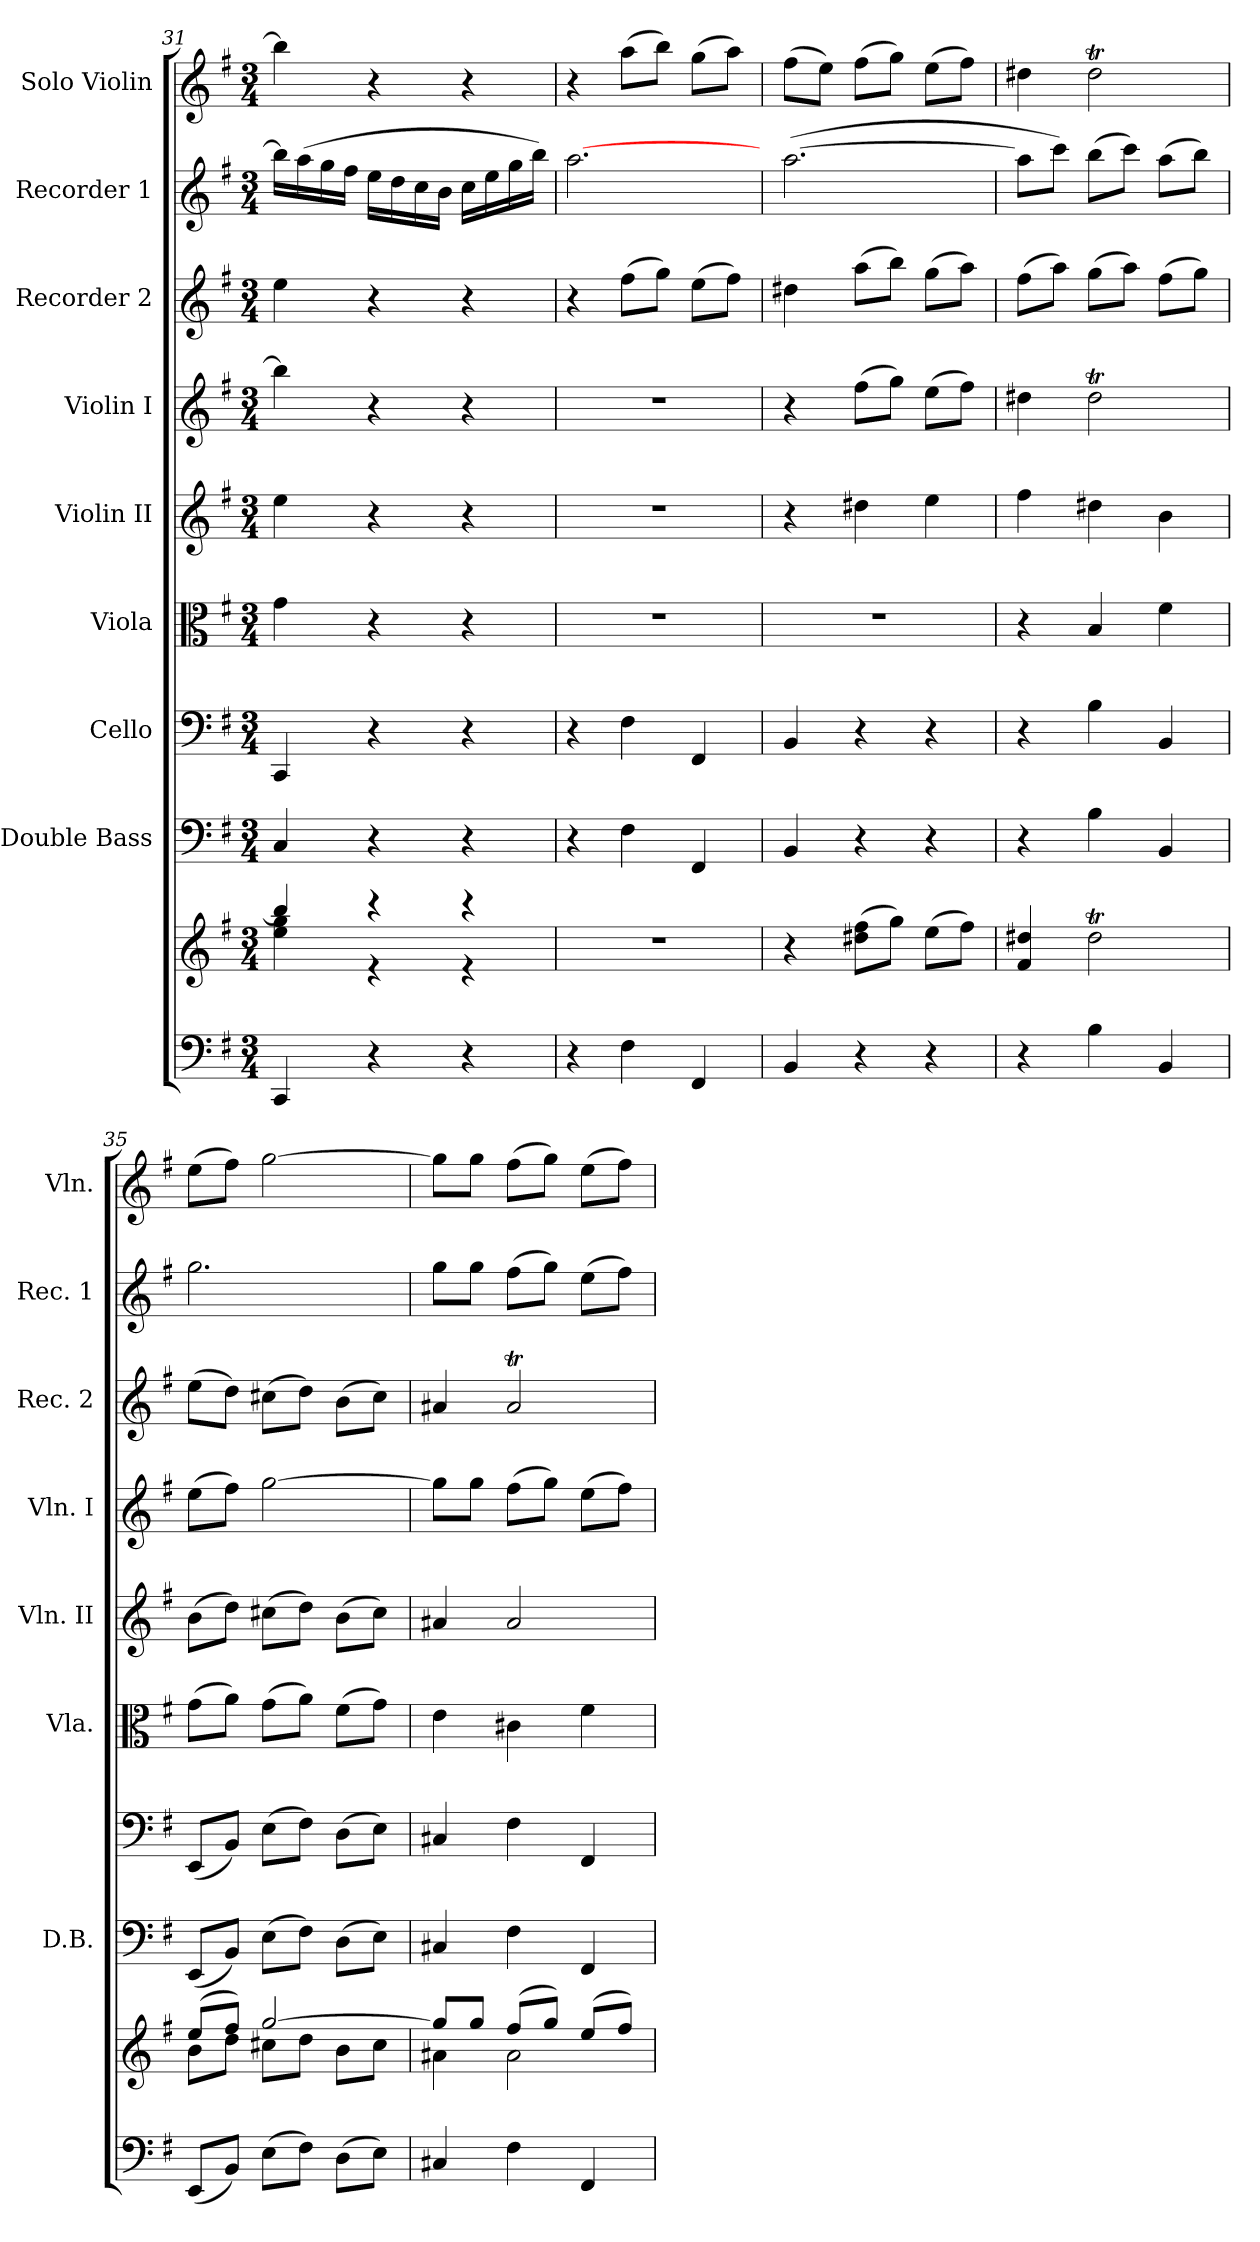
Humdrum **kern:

**kern	**kern	**kern	**kern	**kern	**kern	**kern	**kern	**kern	**kern
*part9	*part9	*part8	*part7	*part6	*part5	*part4	*part3	*part2	*part1
*staff10	*staff9	*staff8	*staff7	*staff6	*staff5	*staff4	*staff3	*staff2	*staff1
*	*	*I"Double Bass	*I"Cello	*I"Viola	*I"Violin II	*I"Violin I	*I"Recorder 2	*I"Recorder 1	*I"Solo Violin
*	*	*I'D.B.	*	*I'Vla.	*I'Vln. II	*I'Vln. I	*I'Rec. 2	*I'Rec. 1	*I'Vln.
!!LO:PB:g=z
*clefF4	*clefG2	*clefF4	*clefF4	*clefC3	*clefG2	*clefG2	*clefG2	*clefG2	*clefG2
*	*	*ITrd7c12	*	*	*	*	*	*	*
*k[f#]	*k[f#]	*k[f#]	*k[f#]	*k[f#]	*k[f#]	*k[f#]	*k[f#]	*k[f#]	*k[f#]
*G:	*G:	*G:	*G:	*G:	*G:	*G:	*G:	*G:	*G:
*M3/4	*M3/4	*M3/4	*M3/4	*M3/4	*M3/4	*M3/4	*M3/4	*M3/4	*M3/4
=31	=31	=31	=31	=31	=31	=31	=31	=31	=31
*	*^	*	*	*	*	*	*	*	*
4CC/	4bb/]	4ee\ 4gg\	4CC/	4CC/	4g\	4ee\	4bb\]	4ee\	16bb\LL]	4bb\]
.	.	.	.	.	.	.	.	.	(>16aa\	.
.	.	.	.	.	.	.	.	.	16gg\	.
.	.	.	.	.	.	.	.	.	16ff#\JJ	.
4r	4r	4r	4r	4r	4r	4r	4r	4r	16ee\LL	4r
.	.	.	.	.	.	.	.	.	16dd\	.
.	.	.	.	.	.	.	.	.	16cc\	.
.	.	.	.	.	.	.	.	.	16b\JJ	.
4r	4r	4r	4r	4r	4r	4r	4r	4r	16cc\LL	4r
.	.	.	.	.	.	.	.	.	16ee\	.
.	.	.	.	.	.	.	.	.	16gg\	.
.	.	.	.	.	.	.	.	.	16bb\JJ)	.
*	*v	*v	*	*	*	*	*	*	*	*
=32	=32	=32	=32	=32	=32	=32	=32	=32	=32
4r	2.r	4r	4r	2.r	2.r	2.r	4r	[2.aa\	4r
4F#\	.	4FF#\	4F#\	.	.	.	(>8ff#\L	.	(>8aa\L
.	.	.	.	.	.	.	8gg\J)	.	8bb\J)
4FF#/	.	4FFF#/	4FF#/	.	.	.	(>8ee\L	.	(>8gg\L
.	.	.	.	.	.	.	8ff#\J)	.	8aa\J)
=33	=33	=33	=33	=33	=33	=33	=33	=33	=33
4BB/	4r	4BBB/	4BB/	2.r	4r	4r	4dd#X\	(>[2.aa\	(>8ff#\L
.	.	.	.	.	.	.	.	.	8ee\J)
4r	(>8dd#X\ 8ff#\L	4r	4r	.	4dd#X\	(>8ff#\L	(>8aa\L	.	(>8ff#\L
.	8gg\J)	.	.	.	.	8gg\J)	8bb\J)	.	8gg\J)
4r	(>8ee\L	4r	4r	.	4ee\	(>8ee\L	(>8gg\L	.	(>8ee\L
.	8ff#\J)	.	.	.	.	8ff#\J)	8aa\J)	.	8ff#\J)
=34	=34	=34	=34	=34	=34	=34	=34	=34	=34
4r	4f#/ 4dd#X/	4r	4r	4r	4ff#\	4dd#X\	(>8ff#\L	8aa\L]	4dd#X\
.	.	.	.	.	.	.	8aa\J)	8ccc\J)	.
4B\	2dd#t\	4BB\	4B\	4B/	4dd#X\	2dd#t\	(>8gg\L	(>8bb\L	2dd#t\
.	.	.	.	.	.	.	8aa\J)	8ccc\J)	.
4BB/	.	4BBB/	4BB/	4f#\	4b\	.	(>8ff#\L	(>8aa\L	.
.	.	.	.	.	.	.	8gg\J)	8bb\J)	.
=35	=35	=35	=35	=35	=35	=35	=35	=35	=35
*	*^	*	*	*	*	*	*	*	*
(<8EE/L	(>8ee/L	8b\L	(<8EEE/L	(<8EE/L	(>8g\L	(>8b\L	(>8ee\L	(>8ee\L	2.gg\	(>8ee\L
8BB/J)	8ff#/J)	8dd\J	8BBB/J)	8BB/J)	8a\J)	8dd\J)	8ff#\J)	8dd\J)	.	8ff#\J)
(>8E\L	[2gg/	8cc#X\L	(>8EE\L	(>8E\L	(>8g\L	(>8cc#X\L	[2gg\	(>8cc#X\L	.	[2gg\
8F#\J)	.	8dd\J	8FF#\J)	8F#\J)	8a\J)	8dd\J)	.	8dd\J)	.	.
(>8D\L	.	8b\L	(>8DD\L	(>8D\L	(>8f#\L	(>8b\L	.	(>8b\L	.	.
8E\J)	.	8cc#\J	8EE\J)	8E\J)	8g\J)	8cc#\J)	.	8cc#\J)	.	.
=36	=36	=36	=36	=36	=36	=36	=36	=36	=36	=36
4C#X/	8gg/L]	4a#X\	4CC#X/	4C#X/	4e\	4a#X/	8gg\L]	4a#X/	8gg\L	8gg\L]
.	8gg/J	.	.	.	.	.	8gg\J	.	8gg\J	8gg\J
4F#\	(>8ff#/L	2a#\	4FF#\	4F#\	4c#X\	2a#/	(>8ff#\L	2a#t/	(>8ff#\L	(>8ff#\L
.	8gg/J)	.	.	.	.	.	8gg\J)	.	8gg\J)	8gg\J)
4FF#/	(>8ee/L	.	4FFF#/	4FF#/	4f#\	.	(>8ee\L	.	(>8ee\L	(>8ee\L
.	8ff#/J)	.	.	.	.	.	8ff#\J)	.	8ff#\J)	8ff#\J)
*	*v	*v	*	*	*	*	*	*	*	*
=	=	=	=	=	=	=	=	=	=
*-	*-	*-	*-	*-	*-	*-	*-	*-	*-
